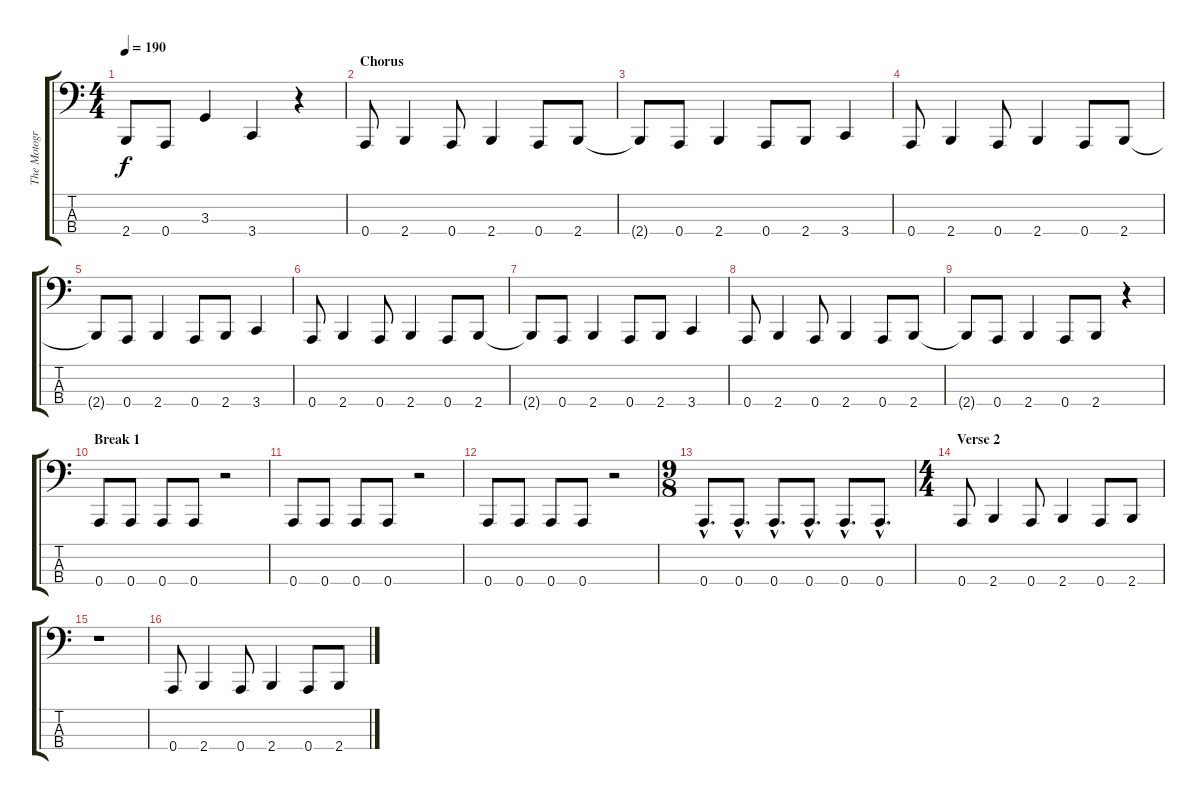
\track ("The Motograter" "The Motogr") {instrument slapbass2}
\staff {score tabs}
\tuning (D2 A1 E1 A0) {hide}
\ts (4 4)
\tempo 190
\clef f4
\ks c
2.4{t}.8{dy f} 0.4.8 3.3.4 3.4.4 r.4 |
\section ("" "Chorus")
0.4.8 2.4.4 0.4.8 2.4.4 0.4.8 2.4.8 |
2.4{t}.8 0.4.8 2.4.4 0.4.8 2.4.8 3.4.4 |
0.4.8 2.4.4 0.4.8 2.4.4 0.4.8 2.4.8 |
2.4{t}.8 0.4.8 2.4.4 0.4.8 2.4.8 3.4.4 |
0.4.8 2.4.4 0.4.8 2.4.4 0.4.8 2.4.8 |
2.4{t}.8 0.4.8 2.4.4 0.4.8 2.4.8 3.4.4 |
0.4.8 2.4.4 0.4.8 2.4.4 0.4.8 2.4.8 |
2.4{t}.8 0.4.8 2.4.4 0.4.8 2.4.8 r.4 |
\section ("" "Break 1")
0.4.8 0.4.8 0.4.8 0.4.8 r.2 |
0.4.8 0.4.8 0.4.8 0.4.8 r.2 |
0.4.8 0.4.8 0.4.8 0.4.8 r.2 |
\ts (9 8)
0.4{hac}.8{d} 0.4{hac}.8{d} 0.4{hac}.8{d} 0.4{hac}.8{d} 0.4{hac}.8{d} 0.4{hac}.8{d} |
\ts (4 4)
\section ("" "Verse 2")
0.4.8 2.4.4 0.4.8 2.4.4 0.4.8 2.4.8 |
r.1 |
0.4.8 2.4.4 0.4.8 2.4.4 0.4.8 2.4.8
